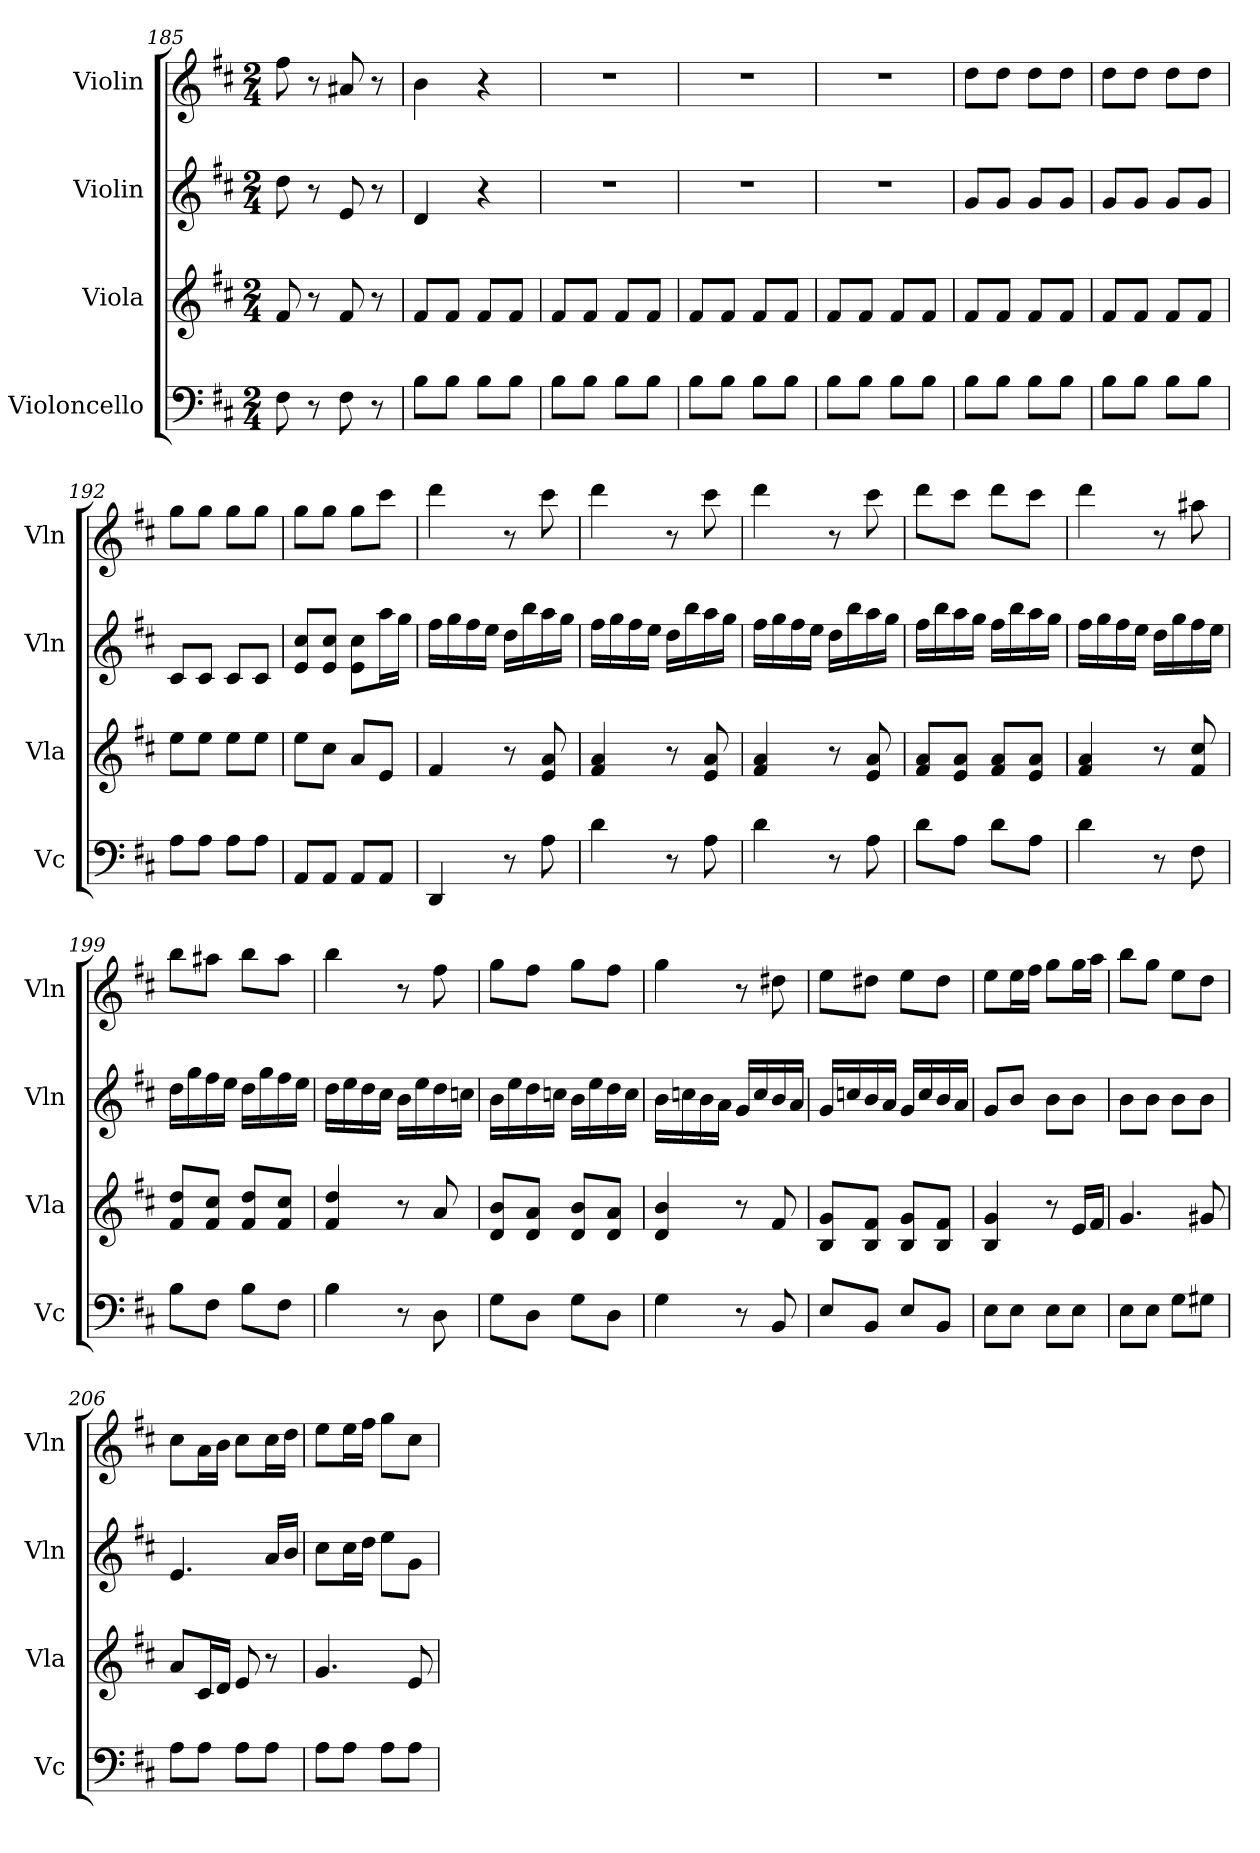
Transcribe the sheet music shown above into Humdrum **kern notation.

**kern	**kern	**kern	**kern
*part4	*part3	*part2	*part1
*staff4	*staff3	*staff2	*staff1
*I"Violoncello	*I"Viola	*I"Violin	*I"Violin
*I'Vc	*I'Vla	*I'Vln	*I'Vln
!!LO:LB:g=z
*clefF4	*clefG2	*clefG2	*clefG2
*k[f#c#]	*k[f#c#]	*k[f#c#]	*k[f#c#]
*M2/4	*M2/4	*M2/4	*M2/4
=185	=185	=185	=185
8F#\	8f#/	8dd\	8ff#\
8r	8r	8r	8r
8F#\	8f#/	8e/	8a#X/
8r	8r	8r	8r
=186	=186	=186	=186
8B\L	8f#/L	4d/	4b\
8B\J	8f#/J	.	.
8B\L	8f#/L	4r	4r
8B\J	8f#/J	.	.
=187	=187	=187	=187
8B\L	8f#/L	2r	2r
8B\J	8f#/J	.	.
8B\L	8f#/L	.	.
8B\J	8f#/J	.	.
=188	=188	=188	=188
8B\L	8f#/L	2r	2r
8B\J	8f#/J	.	.
8B\L	8f#/L	.	.
8B\J	8f#/J	.	.
=189	=189	=189	=189
8B\L	8f#/L	2r	2r
8B\J	8f#/J	.	.
8B\L	8f#/L	.	.
8B\J	8f#/J	.	.
=190	=190	=190	=190
8B\L	8f#/L	8g/L	8dd\L
8B\J	8f#/J	8g/J	8dd\J
8B\L	8f#/L	8g/L	8dd\L
8B\J	8f#/J	8g/J	8dd\J
=191	=191	=191	=191
8B\L	8f#/L	8g/L	8dd\L
8B\J	8f#/J	8g/J	8dd\J
8B\L	8f#/L	8g/L	8dd\L
8B\J	8f#/J	8g/J	8dd\J
=192	=192	=192	=192
8A\L	8ee\L	8c#/L	8gg\L
8A\J	8ee\J	8c#/J	8gg\J
8A\L	8ee\L	8c#/L	8gg\L
8A\J	8ee\J	8c#/J	8gg\J
=193	=193	=193	=193
8AA/L	8ee\L	8e/ 8cc#/L	8gg\L
8AA/J	8cc#\J	8e/ 8cc#/J	8gg\J
8AA/L	8a/L	8e\ 8cc#\L	8gg\L
8AA/J	8e/J	16aa\L	8ccc#\J
.	.	16gg\JJ	.
!!LO:PB:g=z
=194	=194	=194	=194
4DD/	4f#/	16ff#\LL	4ddd\
.	.	16gg\	.
.	.	16ff#\	.
.	.	16ee\JJ	.
8r	8r	16dd\LL	8r
.	.	16bb\	.
8A\	8e/ 8a/	16aa\	8ccc#\
.	.	16gg\JJ	.
=195	=195	=195	=195
4d\	4f#/ 4a/	16ff#\LL	4ddd\
.	.	16gg\	.
.	.	16ff#\	.
.	.	16ee\JJ	.
8r	8r	16dd\LL	8r
.	.	16bb\	.
8A\	8e/ 8a/	16aa\	8ccc#\
.	.	16gg\JJ	.
=196	=196	=196	=196
4d\	4f#/ 4a/	16ff#\LL	4ddd\
.	.	16gg\	.
.	.	16ff#\	.
.	.	16ee\JJ	.
8r	8r	16dd\LL	8r
.	.	16bb\	.
8A\	8e/ 8a/	16aa\	8ccc#\
.	.	16gg\JJ	.
=197	=197	=197	=197
8d\L	8f#/ 8a/L	16ff#\LL	8ddd\L
.	.	16bb\	.
8A\J	8e/ 8a/J	16aa\	8ccc#\J
.	.	16gg\JJ	.
8d\L	8f#/ 8a/L	16ff#\LL	8ddd\L
.	.	16bb\	.
8A\J	8e/ 8a/J	16aa\	8ccc#\J
.	.	16gg\JJ	.
=198	=198	=198	=198
4d\	4f#/ 4a/	16ff#\LL	4ddd\
.	.	16gg\	.
.	.	16ff#\	.
.	.	16ee\JJ	.
8r	8r	16dd\LL	8r
.	.	16gg\	.
8F#\	8f#/ 8cc#/	16ff#\	8aa#X\
.	.	16ee\JJ	.
!!LO:LB:g=z
=199	=199	=199	=199
8B\L	8f#/ 8dd/L	16dd\LL	8bb\L
.	.	16gg\	.
8F#\J	8f#/ 8cc#/J	16ff#\	8aa#X\J
.	.	16ee\JJ	.
8B\L	8f#/ 8dd/L	16dd\LL	8bb\L
.	.	16gg\	.
8F#\J	8f#/ 8cc#/J	16ff#\	8aa#\J
.	.	16ee\JJ	.
=200	=200	=200	=200
4B\	4f#/ 4dd/	16dd\LL	4bb\
.	.	16ee\	.
.	.	16dd\	.
.	.	16cc#\JJ	.
8r	8r	16b\LL	8r
.	.	16ee\	.
8D\	8a/	16dd\	8ff#\
.	.	16ccn\JJ	.
=201	=201	=201	=201
8G\L	8d/ 8b/L	16b\LL	8gg\L
.	.	16ee\	.
8D\J	8d/ 8a/J	16dd\	8ff#\J
.	.	16ccn\JJ	.
8G\L	8d/ 8b/L	16b\LL	8gg\L
.	.	16ee\	.
8D\J	8d/ 8a/J	16dd\	8ff#\J
.	.	16cc\JJ	.
=202	=202	=202	=202
4G\	4d/ 4b/	16b\LL	4gg\
.	.	16ccn\	.
.	.	16b\	.
.	.	16a\JJ	.
8r	8r	16g/LL	8r
.	.	16cc/	.
8BB/	8f#/	16b/	8dd#X\
.	.	16a/JJ	.
=203	=203	=203	=203
8E/L	8B/ 8g/L	16g/LL	8ee\L
.	.	16ccn/	.
8BB/J	8B/ 8f#/J	16b/	8dd#X\J
.	.	16a/JJ	.
8E/L	8B/ 8g/L	16g/LL	8ee\L
.	.	16cc/	.
8BB/J	8B/ 8f#/J	16b/	8dd#\J
.	.	16a/JJ	.
!!LO:LB:g=z
=204	=204	=204	=204
8E\L	4B/ 4g/	8g/L	8ee\L
8E\J	.	8b/J	16ee\L
.	.	.	16ff#\JJ
8E\L	8r	8b\L	8gg\L
8E\J	16e/LL	8b\J	16gg\L
.	16f#/JJ	.	16aa\JJ
=205	=205	=205	=205
8E\L	4.g/	8b\L	8bb\L
8E\J	.	8b\J	8gg\J
8G\L	.	8b\L	8ee\L
8G#X\J	8g#X/	8b\J	8dd\J
=206	=206	=206	=206
8A\L	8a/L	4.e/	8cc#\L
8A\J	16c#/L	.	16a\L
.	16d/JJ	.	16b\JJ
8A\L	8e/	.	8cc#\L
8A\J	8r	16a/LL	16cc#\L
.	.	16b/JJ	16dd\JJ
=207	=207	=207	=207
8A\L	4.g/	8cc#\L	8ee\L
8A\J	.	16cc#\L	16ee\L
.	.	16dd\JJ	16ff#\JJ
8A\L	.	8ee\L	8gg\L
8A\J	8e/	8g\J	8cc#\J
=	=	=	=
*-	*-	*-	*-
